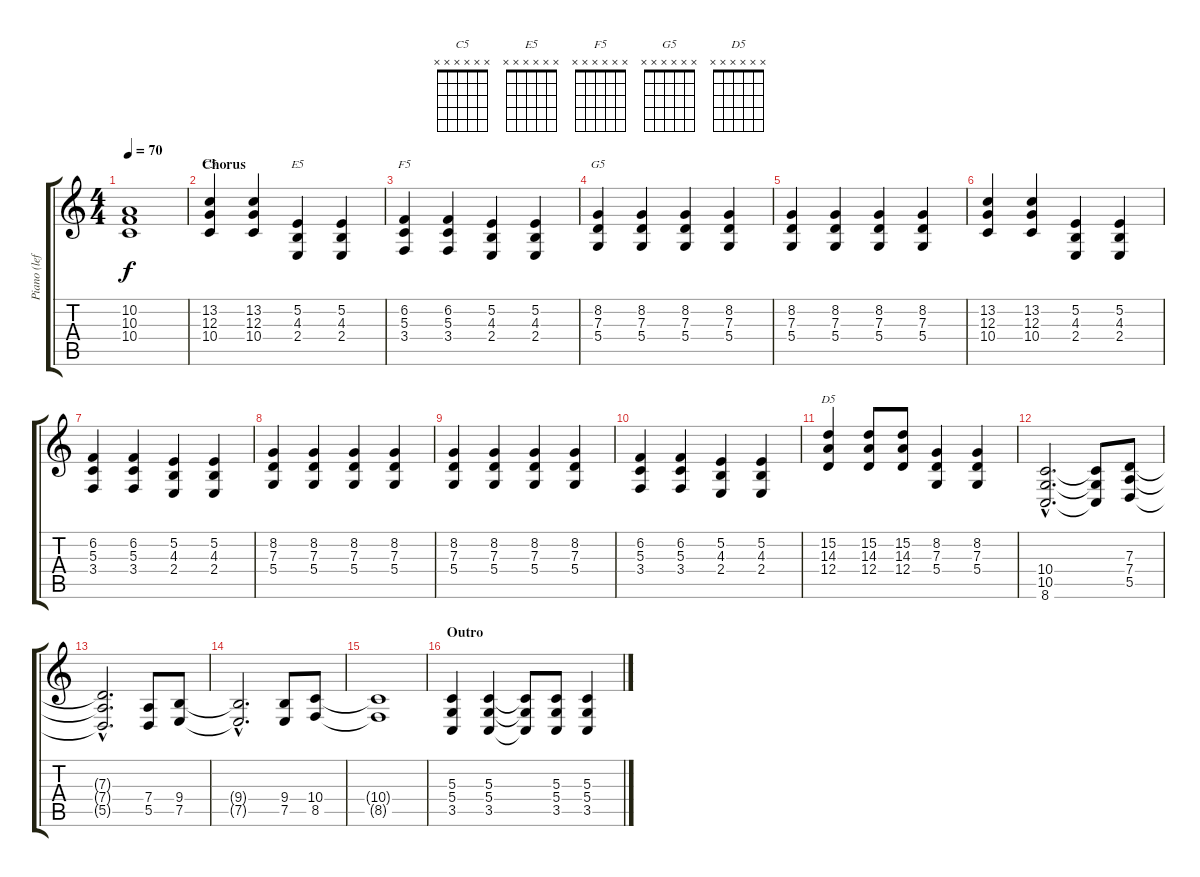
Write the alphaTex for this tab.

\track ("Piano (left)" "Piano (lef") {instrument acousticgrandpiano}
\staff {score tabs}
\tuning (E4 B3 G3 D3 A2 E2) {hide}
\chord ("C5" x x x x x x) {firstfret 0}
\chord ("E5" x x x x x x) {firstfret 0}
\chord ("F5" x x x x x x) {firstfret 0}
\chord ("G5" x x x x x x) {firstfret 0}
\chord ("D5" x x x x x x) {firstfret 0}
\ts (4 4)
\tempo 70
\clef g2
\ks c
(10.2{t} 10.3{t} 10.4{t}).1{dy f} |
\section ("" "Chorus")
(13.2 12.3 10.4).4{ch "C5"} (13.2 12.3 10.4).4 (5.2 4.3 2.4).4{ch "E5"} (5.2 4.3 2.4).4 |
(6.2 5.3 3.4).4{ch "F5"} (6.2 5.3 3.4).4 (5.2 4.3 2.4).4 (5.2 4.3 2.4).4 |
(8.2 7.3 5.4).4{ch "G5"} (8.2 7.3 5.4).4 (8.2 7.3 5.4).4 (8.2 7.3 5.4).4 |
(8.2 7.3 5.4).4 (8.2 7.3 5.4).4 (8.2 7.3 5.4).4 (8.2 7.3 5.4).4 |
(13.2 12.3 10.4).4 (13.2 12.3 10.4).4 (5.2 4.3 2.4).4 (5.2 4.3 2.4).4 |
(6.2 5.3 3.4).4 (6.2 5.3 3.4).4 (5.2 4.3 2.4).4 (5.2 4.3 2.4).4 |
(8.2 7.3 5.4).4 (8.2 7.3 5.4).4 (8.2 7.3 5.4).4 (8.2 7.3 5.4).4 |
(8.2 7.3 5.4).4 (8.2 7.3 5.4).4 (8.2 7.3 5.4).4 (8.2 7.3 5.4).4 |
(6.2 5.3 3.4).4 (6.2 5.3 3.4).4 (5.2 4.3 2.4).4 (5.2 4.3 2.4).4 |
(15.2 14.3 12.4).4{ch "D5"} (15.2 14.3 12.4).8 (15.2 14.3 12.4).8 (8.2 7.3 5.4).4 (8.2 7.3 5.4).4 |
(10.4{hac} 10.5{hac} 8.6{hac}).2{d} (10.4{t} 10.5{t} 8.6{t}).8 (7.3 7.4 5.5).8 |
(7.3{hac t} 7.4{hac t} 5.5{hac t}).2{d} (7.4 5.5).8 (9.4 7.5).8 |
(9.4{hac t} 7.5{hac t}).2{d} (9.4 7.5).8 (10.4 8.5).8 |
(10.4{t} 8.5{t}).1 |
\section ("" "Outro")
(5.3 5.4 3.5).4 (5.3 5.4 3.5).4 (5.3{t} 5.4{t} 3.5{t}).8 (5.3 5.4 3.5).8 (5.3 5.4 3.5).4
